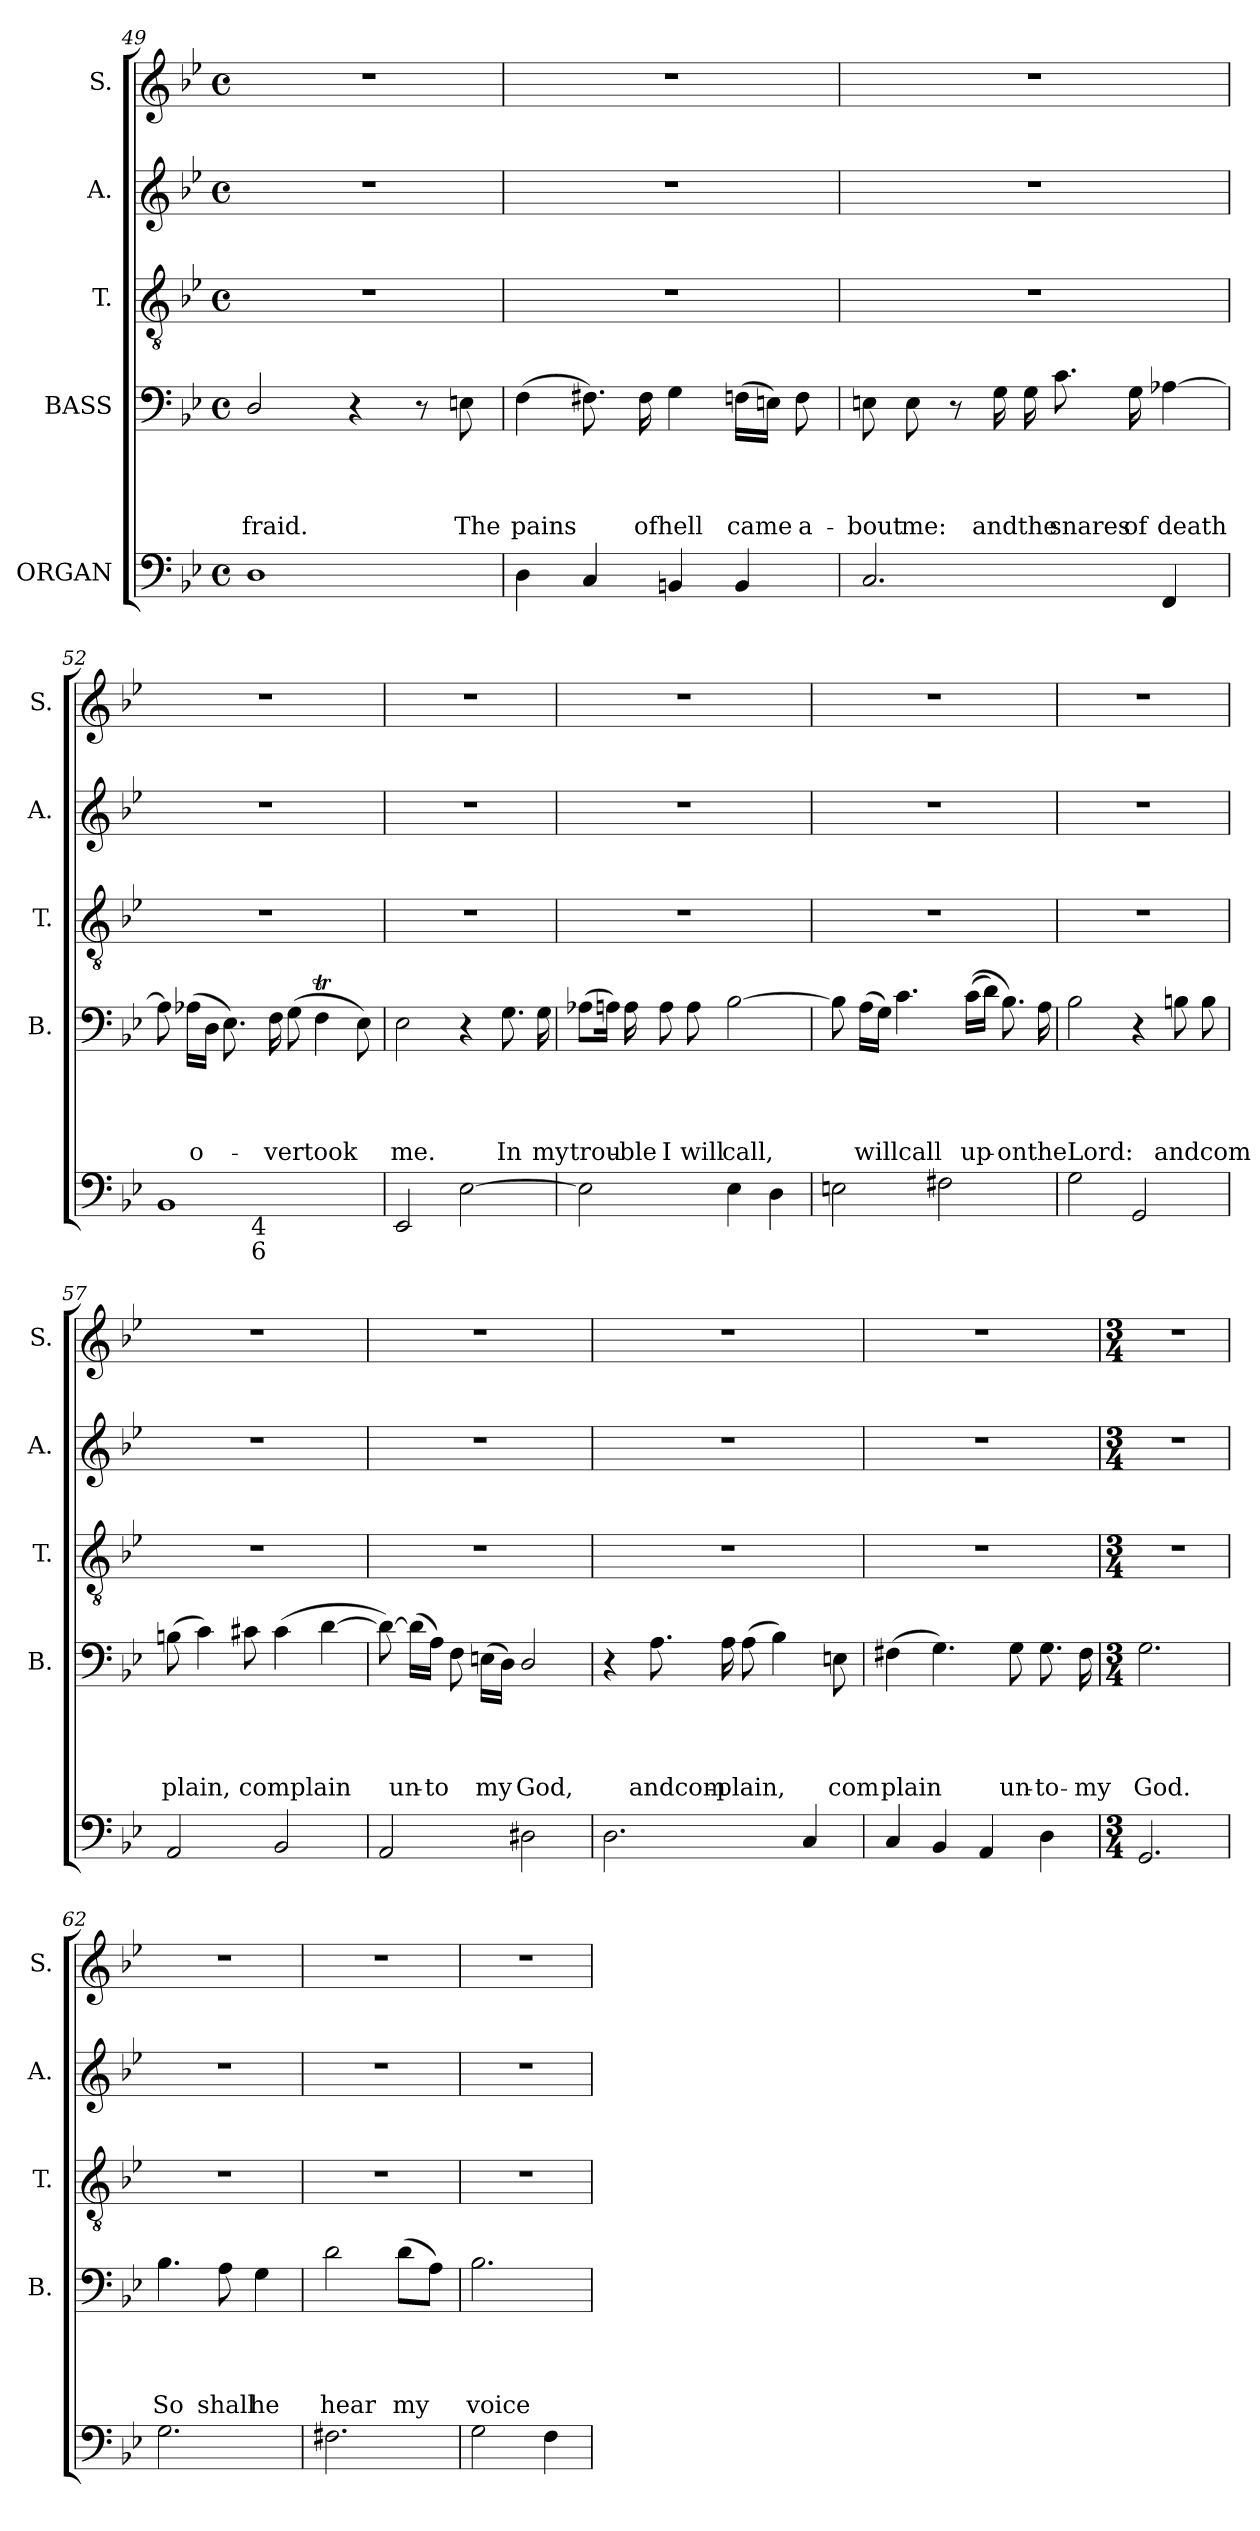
**kern	**kern	**text	**text	**text	**text	**kern	**kern	**kern
*part5	*part4	*part4	*part4	*part4	*part4	*part3	*part2	*part1
*staff5	*staff4	*staff4	*staff4	*staff4	*staff4	*staff3	*staff2	*staff1
*I"ORGAN	*I"BASS	*	*	*	*	*I"T.	*I"A.	*I"S.
*	*I'B.	*	*	*	*	*I'T.	*I'A.	*I'S.
*clefF4	*clefF4	*	*	*	*	*clefGv2	*clefG2	*clefG2
*k[b-e-]	*k[b-e-]	*	*	*	*	*k[b-e-]	*k[b-e-]	*k[b-e-]
*B-:	*B-:	*	*	*	*	*B-:	*B-:	*B-:
*M4/4	*M4/4	*	*	*	*	*M4/4	*M4/4	*M4/4
*met(c)	*met(c)	*	*	*	*	*met(c)	*met(c)	*met(c)
=49	=49	=49	=49	=49	=49	=49	=49	=49
!	!	!	!	!	!LO:LY:b	!	!	!
1D	2D/	.	.	.	-fraid.	1r	1r	1r
.	4r	.	.	.	.	.	.	.
.	8r	.	.	.	.	.	.	.
!	!	!	!	!	!LO:LY:b	!	!	!
.	8En\	.	.	.	The	.	.	.
=50	=50	=50	=50	=50	=50	=50	=50	=50
!	!	!	!	!	!LO:LY:b	!	!	!
4D\	(>4F\	.	.	.	pains	1r	1r	1r
4C/	8.F#X\)	.	.	.	.	.	.	.
!	!	!	!	!	!LO:LY:b	!	!	!
.	16F#\	.	.	.	ofhell	.	.	.
4BBn/	4G\	.	.	.	.	.	.	.
!	!	!	!	!	!LO:LY:b	!	!	!
4BB/	(>16Fn\LL	.	.	.	came	.	.	.
.	16En\JJ)	.	.	.	.	.	.	.
!	!	!	!	!	!LO:LY:b	!	!	!
.	8F\	.	.	.	a-	.	.	.
!!LO:LB:g=z
=51	=51	=51	=51	=51	=51	=51	=51	=51
!	!	!	!	!	!LO:LY:b	!	!	!
2.C/	8En\	.	.	.	-bout	1r	1r	1r
!	!	!	!	!	!LO:LY:b	!	!	!
.	8E\	.	.	.	me:	.	.	.
.	8r	.	.	.	.	.	.	.
!	!	!	!	!	!LO:LY:b	!	!	!
.	16G\	.	.	.	andthe	.	.	.
.	16G\	.	.	.	.	.	.	.
!	!	!	!	!	!LO:LY:b	!	!	!
.	8.c\	.	.	.	snares	.	.	.
!	!	!	!	!	!LO:LY:b	!	!	!
.	16G\	.	.	.	of	.	.	.
!	!	!	!	!	!LO:LY:b	!	!	!
4FF/	[>4A-X\	.	.	.	death	.	.	.
=52	=52	=52	=52	=52	=52	=52	=52	=52
*^	*	*	*	*	*	*	*	*
1BB-	4.ryy	8A-\]	.	.	.	.	1r	1r	1r
!	!	!	!	!	!	!LO:LY:b	!	!	!
.	.	(>16A-X\LL	.	.	.	o-	.	.	.
.	.	16D\JJ	.	.	.	.	.	.	.
.	.	8.E-\)	.	.	.	.	.	.	.
!	!LO:TX:b:t=4	!	!	!	!	!	!	!	!
!	!LO:TX:b:t=6	!	!	!	!	!	!	!	!
.	2ryy	.	.	.	.	.	.	.	.
!	!	!	!	!	!	!LO:LY:b	!	!	!
.	.	16F\	.	.	.	-vertook	.	.	.
.	.	(>8G\	.	.	.	.	.	.	.
.	.	4FT\	.	.	.	.	.	.	.
.	8ryy	8E-\)	.	.	.	.	.	.	.
=53	=53	=53	=53	=53	=53	=53	=53	=53	=53
!	!	!	!	!	!	!LO:LY:b	!	!	!
*v	*v	*	*	*	*	*	*	*	*
2EE-/	2E-\	.	.	.	me.	1r	1r	1r
[>2E-\	4r	.	.	.	.	.	.	.
!	!	!	!	!	!LO:LY:b	!	!	!
.	8.G\	.	.	.	In	.	.	.
!	!	!	!	!	!LO:LY:b	!	!	!
.	16G\	.	.	.	my	.	.	.
=54	=54	=54	=54	=54	=54	=54	=54	=54
!	!	!	!	!	!LO:LY:b	!	!	!
2E->\]	(>8A-X\L	.	.	.	trou-	1r	1r	1r
.	16An\Jk)	.	.	.	.	.	.	.
!	!	!	!	!	!LO:LY:b	!	!	!
.	16A\	.	.	.	-ble	.	.	.
!	!	!	!	!	!LO:LY:b	!	!	!
.	8A\	.	.	.	I	.	.	.
!	!	!	!	!	!LO:LY:b	!	!	!
.	8A\	.	.	.	will	.	.	.
!	!	!	!	!	!LO:LY:b	!	!	!
4E-\	[<2B-\	.	.	.	call,	.	.	.
4D\	.	.	.	.	.	.	.	.
!!LO:LB:g=z
=55	=55	=55	=55	=55	=55	=55	=55	=55
2En\	8B-\]	.	.	.	.	1r	1r	1r
!	!	!	!	!	!LO:LY:b	!	!	!
.	(>16A\LL	.	.	.	willcall	.	.	.
.	16G\JJ)	.	.	.	.	.	.	.
.	4.c\	.	.	.	.	.	.	.
2F#X\	.	.	.	.	.	.	.	.
!	!	!	!	!	!LO:LY:b	!	!	!
.	(>(<16c\LL	.	.	.	up-	.	.	.
.	16d\JJ)	.	.	.	.	.	.	.
!	!	!	!	!	!LO:LY:b	!	!	!
.	8.B-\)	.	.	.	-ontheLord:	.	.	.
.	16A\	.	.	.	.	.	.	.
=56	=56	=56	=56	=56	=56	=56	=56	=56
2G\	2B-\	.	.	.	.	1r	1r	1r
2GG/	4r	.	.	.	.	.	.	.
!	!	!	!	!	!LO:LY:b	!	!	!
.	8Bn\	.	.	.	andcom	.	.	.
.	8B\	.	.	.	.	.	.	.
=57	=57	=57	=57	=57	=57	=57	=57	=57
!	!	!	!	!	!LO:LY:b	!	!	!
2AA/	(>8Bn\	.	.	.	plain,	1r	1r	1r
.	4c\)	.	.	.	.	.	.	.
!	!	!	!	!	!LO:LY:b	!	!	!
.	8c#X\	.	.	.	complain	.	.	.
2BB-/	(>4c#\	.	.	.	.	.	.	.
.	[>4d\	.	.	.	.	.	.	.
=58	=58	=58	=58	=58	=58	=58	=58	=58
2AA/	8d\_)	.	.	.	.	1r	1r	1r
!	!	!	!	!	!LO:LY:b	!	!	!
.	(>16d\LL]	.	.	.	un-	.	.	.
!	!	!	!	!	!LO:LY:b	!	!	!
.	16A\JJ)	.	.	.	-to	.	.	.
.	8F\	.	.	.	.	.	.	.
!	!	!	!	!	!LO:LY:b	!	!	!
.	(>16En\LL	.	.	.	my	.	.	.
.	16D\JJ)	.	.	.	.	.	.	.
!	!	!	!	!	!LO:LY:b	!	!	!
2D#>\	2D/	.	.	.	God,	.	.	.
=59	=59	=59	=59	=59	=59	=59	=59	=59
2.D\	4r	.	.	.	.	1r	1r	1r
!	!	!	!	!	!LO:LY:b	!	!	!
.	8.A\	.	.	.	andcom-	.	.	.
!	!	!	!	!	!LO:LY:b	!	!	!
.	16A\	.	.	.	-plain,	.	.	.
.	(>8A\	.	.	.	.	.	.	.
.	4B-\)	.	.	.	.	.	.	.
4C/	.	.	.	.	.	.	.	.
!	!	!	!	!	!LO:LY:b	!	!	!
.	8En\	.	.	.	com	.	.	.
!!LO:LB:g=z
=60	=60	=60	=60	=60	=60	=60	=60	=60
!	!	!	!	!	!LO:LY:b	!	!	!
4C/	(>4F#X\	.	.	.	plain	1r	1r	1r
4BB-/	4.G\)	.	.	.	.	.	.	.
4AA/	.	.	.	.	.	.	.	.
!	!	!	!	!	!LO:LY:b	!	!	!
.	8G\	.	.	.	un-	.	.	.
!	!	!	!	!	!LO:LY:b	!	!	!
4D\	8.G\	.	.	.	-to-	.	.	.
!	!	!	!	!	!LO:LY:b:rj	!	!	!
.	16F#\	.	.	.	-my	.	.	.
=61	=61	=61	=61	=61	=61	=61	=61	=61
*M3/4	*M3/4	*	*	*	*	*M3/4	*M3/4	*M3/4
!	!	!	!	!	!LO:LY:b	!	!	!
2.GG/	2.G\	.	.	.	God.	2.r	2.r	2.r
=62	=62	=62	=62	=62	=62	=62	=62	=62
!	!	!	!	!	!LO:LY:b	!	!	!
2.G\	4.B-\	.	.	.	So	2.r	2.r	2.r
!	!	!	!	!	!LO:LY:b	!	!	!
.	8A\	.	.	.	shall	.	.	.
!	!	!	!	!	!LO:LY:b	!	!	!
.	4G\	.	.	.	he	.	.	.
=63	=63	=63	=63	=63	=63	=63	=63	=63
!	!	!	!	!	!LO:LY:b	!	!	!
2.F#X\	2d\	.	.	.	hear	2.r	2.r	2.r
!	!	!	!	!	!LO:LY:b	!	!	!
.	(>8d\L	.	.	.	my	.	.	.
.	8A\J)	.	.	.	.	.	.	.
=64	=64	=64	=64	=64	=64	=64	=64	=64
!	!	!	!	!	!LO:LY:b	!	!	!
2G\	2.B-\	.	.	.	voice	2.r	2.r	2.r
4F\	.	.	.	.	.	.	.	.
=	=	=	=	=	=	=	=	=
*-	*-	*-	*-	*-	*-	*-	*-	*-
